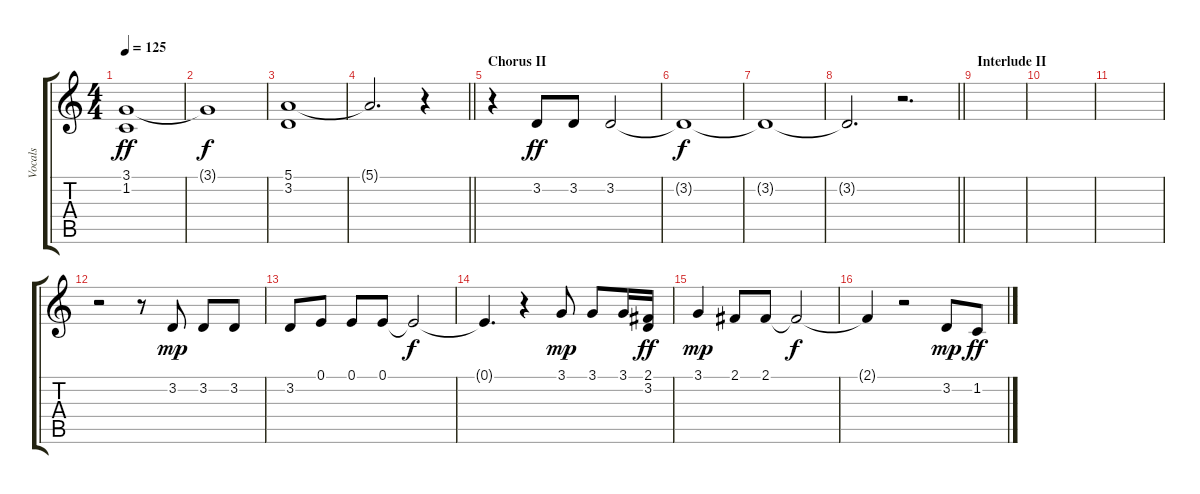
\track ("Vocals" "Vocals") {instrument pad1newage}
\staff {score tabs}
\tuning (E4 B3 G3 D3 A2 E2) {hide}
\ts (4 4)
\tempo 125
\clef g2
\ks c
(3.1 1.2).1{dy ff} |
3.1{t}.1{dy f} |
(5.1 3.2).1 |
\barLineRight lightlight
5.1{t}.2{d} r.4 |
\section ("" "Chorus II")
r.4 3.2.8{dy ff} 3.2.8 3.2.2 |
3.2{t}.1{dy f} |
3.2{t}.1 |
\barLineRight lightlight
3.2{t}.2{d} r.2{d} |
\section ("" "Interlude II")
|
|
|
r.2 r.8 3.2.8{dy mp} 3.2.8 3.2.8 |
3.2.8 0.1.8 0.1.8 0.1.8 0.1{t}.2{dy f} |
0.1{t}.4{d} r.4 3.1.8{dy mp} 3.1.8 3.1.16 (2.1 3.2).16{dy ff} |
3.1.4{dy mp} 2.1.8 2.1.8 2.1{t}.2{dy f} |
2.1{t}.4 r.2 3.2.8{dy mp} 1.2.8{dy ff}
